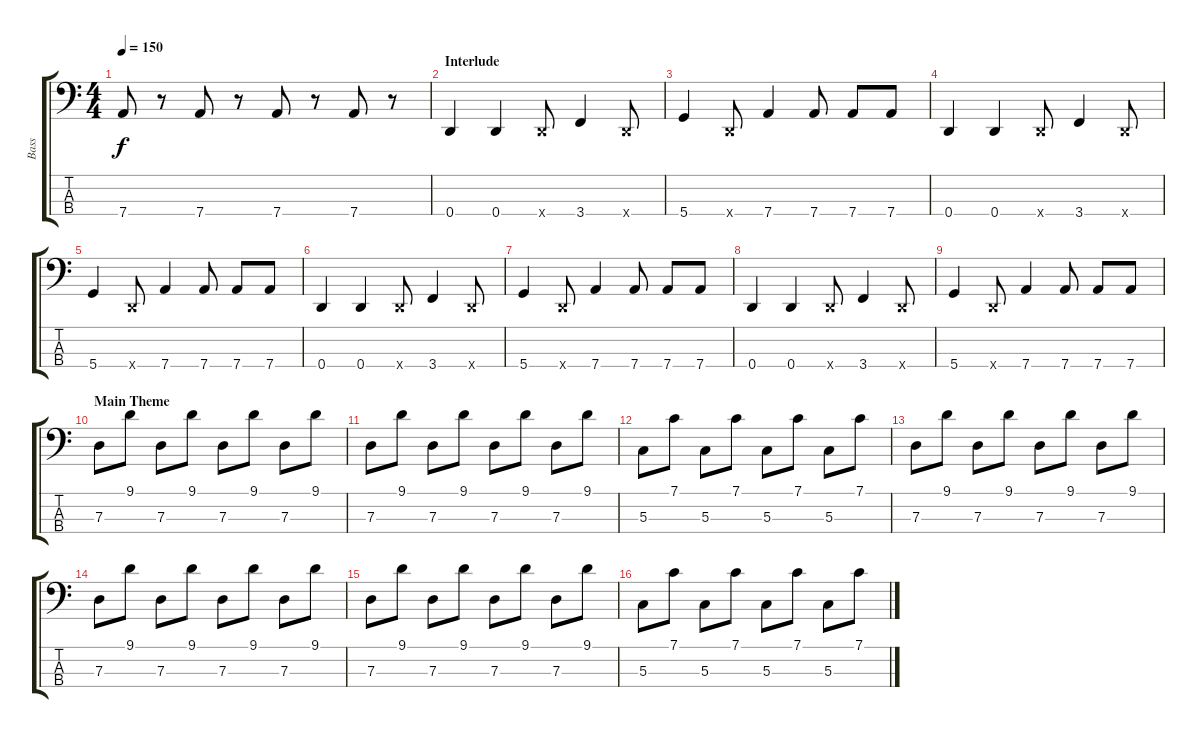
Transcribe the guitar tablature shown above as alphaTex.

\track ("Bass" "Bass") {instrument electricbassfinger}
\staff {score tabs}
\tuning (F2 C2 G1 D1) {hide}
\ts (4 4)
\tempo 150
\clef f4
\ks c
7.4.8{dy f} r.8 7.4.8 r.8 7.4.8 r.8 7.4.8 r.8 |
\section ("" "Interlude")
0.4.4 0.4.4 0.4{x}.8 3.4.4 0.4{x}.8 |
5.4.4 0.4{x}.8 7.4.4 7.4.8 7.4.8 7.4.8 |
0.4.4 0.4.4 0.4{x}.8 3.4.4 0.4{x}.8 |
5.4.4 0.4{x}.8 7.4.4 7.4.8 7.4.8 7.4.8 |
0.4.4 0.4.4 0.4{x}.8 3.4.4 0.4{x}.8 |
5.4.4 0.4{x}.8 7.4.4 7.4.8 7.4.8 7.4.8 |
0.4.4 0.4.4 0.4{x}.8 3.4.4 0.4{x}.8 |
5.4.4 0.4{x}.8 7.4.4 7.4.8 7.4.8 7.4.8 |
\section ("" "Main Theme")
7.3.8 9.1.8 7.3.8 9.1.8 7.3.8 9.1.8 7.3.8 9.1.8 |
7.3.8 9.1.8 7.3.8 9.1.8 7.3.8 9.1.8 7.3.8 9.1.8 |
5.3.8 7.1.8 5.3.8 7.1.8 5.3.8 7.1.8 5.3.8 7.1.8 |
7.3.8 9.1.8 7.3.8 9.1.8 7.3.8 9.1.8 7.3.8 9.1.8 |
7.3.8 9.1.8 7.3.8 9.1.8 7.3.8 9.1.8 7.3.8 9.1.8 |
7.3.8 9.1.8 7.3.8 9.1.8 7.3.8 9.1.8 7.3.8 9.1.8 |
5.3.8 7.1.8 5.3.8 7.1.8 5.3.8 7.1.8 5.3.8 7.1.8
